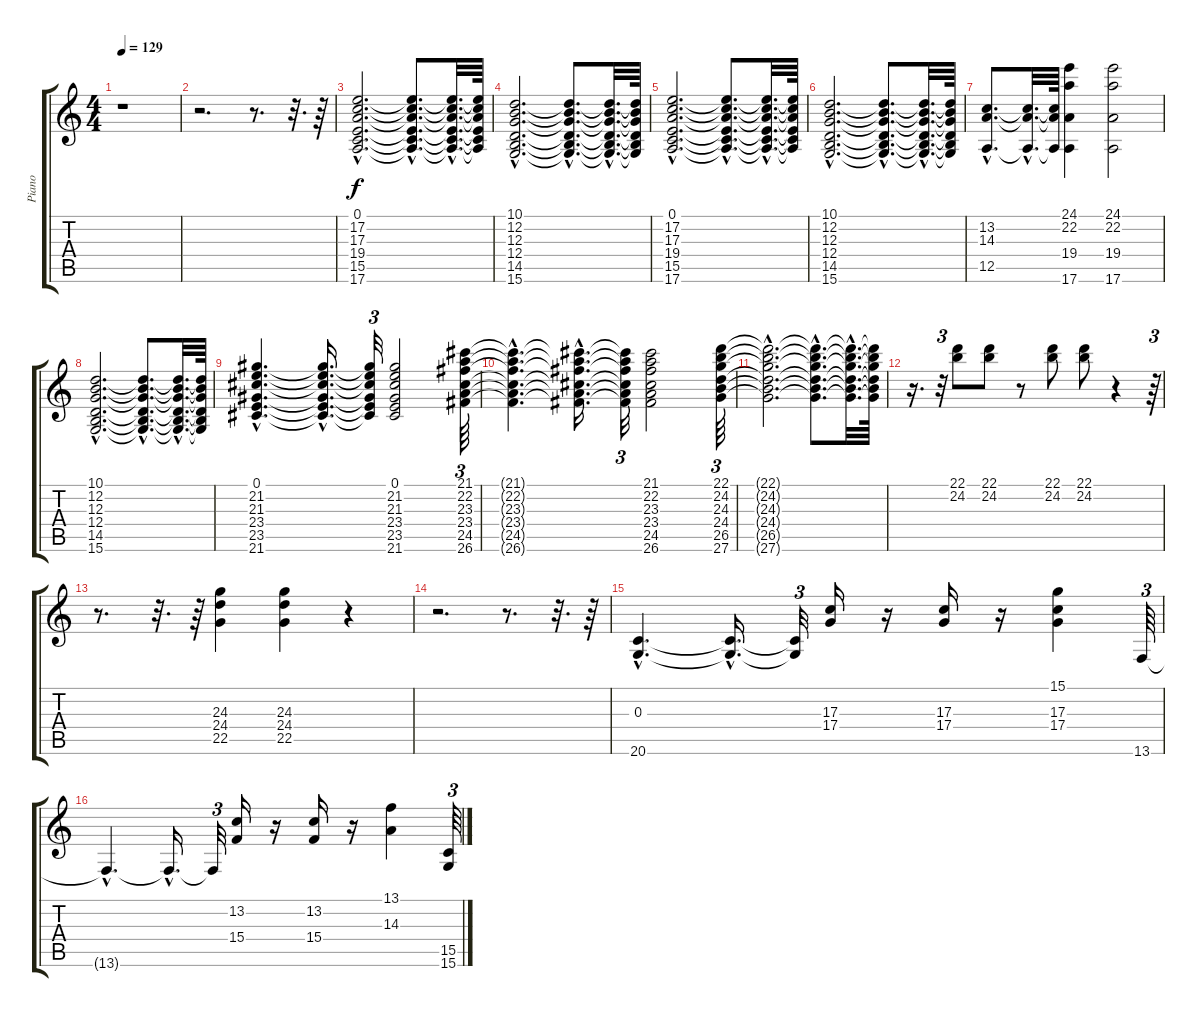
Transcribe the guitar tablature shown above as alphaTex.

\track ("Piano" "Piano") {instrument acousticgrandpiano}
\staff {score tabs}
\tuning (E4 B3 G3 D3 A2 E2) {hide}
\ts (4 4)
\tempo 129
\clef g2
\ks c
r.1{dy f} |
r.2{d} r.8{d} r.32{d} r.64 |
(0.1{hac} 17.2{hac} 17.3{hac} 19.4{hac} 15.5{hac} 17.6{hac}).2{d} (0.1{hac t} 17.2{hac t} 17.3{hac t} 19.4{hac t} 15.5{hac t} 17.6{hac t}).8{d} (0.1{hac t} 17.2{hac t} 17.3{hac t} 19.4{hac t} 15.5{hac t} 17.6{hac t}).32{d} (0.1{t} 17.2{t} 17.3{t} 19.4{t} 15.5{t} 17.6{t}).64 |
(10.1{hac} 12.2{hac} 12.3{hac} 12.4{hac} 14.5{hac} 15.6{hac}).2{d} (10.1{hac t} 12.2{hac t} 12.3{hac t} 12.4{hac t} 14.5{hac t} 15.6{hac t}).8{d} (10.1{hac t} 12.2{hac t} 12.3{hac t} 12.4{hac t} 14.5{hac t} 15.6{hac t}).32{d} (10.1{t} 12.2{t} 12.3{t} 12.4{t} 14.5{t} 15.6{t}).64 |
(0.1{hac} 17.2{hac} 17.3{hac} 19.4{hac} 15.5{hac} 17.6{hac}).2{d} (0.1{hac t} 17.2{hac t} 17.3{hac t} 19.4{hac t} 15.5{hac t} 17.6{hac t}).8{d} (0.1{hac t} 17.2{hac t} 17.3{hac t} 19.4{hac t} 15.5{hac t} 17.6{hac t}).32{d} (0.1{t} 17.2{t} 17.3{t} 19.4{t} 15.5{t} 17.6{t}).64 |
(10.1{hac} 12.2{hac} 12.3{hac} 12.4{hac} 14.5{hac} 15.6{hac}).2{d} (10.1{hac t} 12.2{hac t} 12.3{hac t} 12.4{hac t} 14.5{hac t} 15.6{hac t}).8{d} (10.1{hac t} 12.2{hac t} 12.3{hac t} 12.4{hac t} 14.5{hac t} 15.6{hac t}).32{d} (10.1{t} 12.2{t} 12.3{t} 12.4{t} 14.5{t} 15.6{t}).64 |
(13.2{hac} 14.3{hac} 12.5{hac}).8{d} (13.2{hac t} 14.3{hac t} 12.5{hac t}).32{d} (13.2{t} 14.3{t} 12.5{t}).64 (24.1 22.2 19.4 17.6).4 (24.1 22.2 19.4 17.6).2 |
(10.1{hac} 12.2{hac} 12.3{hac} 12.4{hac} 14.5{hac} 15.6{hac}).2{d} (10.1{hac t} 12.2{hac t} 12.3{hac t} 12.4{hac t} 14.5{hac t} 15.6{hac t}).8{d} (10.1{hac t} 12.2{hac t} 12.3{hac t} 12.4{hac t} 14.5{hac t} 15.6{hac t}).32{d} (10.1{t} 12.2{t} 12.3{t} 12.4{t} 14.5{t} 15.6{t}).64 |
(0.1{hac} 21.2{hac} 21.3{hac} 23.4{hac} 23.5{hac} 21.6{hac}).4{d} (0.1{hac t} 21.2{hac t} 21.3{hac t} 23.4{hac t} 23.5{hac t} 21.6{hac t}).16{d} (0.1{t} 21.2{t} 21.3{t} 23.4{t} 23.5{t} 21.6{t}).32{tu (3 2)} (0.1 21.2 21.3 23.4 23.5 21.6).2 (21.1 22.2 23.3 23.4 24.5 26.6).64{tu (3 2)} |
(21.1{hac t} 22.2{hac t} 23.3{hac t} 23.4{hac t} 24.5{hac t} 26.6{hac t}).4{d} (21.1{hac t} 22.2{hac t} 23.3{hac t} 23.4{hac t} 24.5{hac t} 26.6{hac t}).16{d} (21.1{t} 22.2{t} 23.3{t} 23.4{t} 24.5{t} 26.6{t}).32{tu (3 2)} (21.1 22.2 23.3 23.4 24.5 26.6).2 (22.1 24.2 24.3 24.4 26.5 27.6).64{tu (3 2)} |
(22.1{hac t} 24.2{hac t} 24.3{hac t} 24.4{hac t} 26.5{hac t} 27.6{hac t}).2{d} (22.1{hac t} 24.2{hac t} 24.3{hac t} 24.4{hac t} 26.5{hac t} 27.6{hac t}).8{d} (22.1{hac t} 24.2{hac t} 24.3{hac t} 24.4{hac t} 26.5{hac t} 27.6{hac t}).32{d} (22.1{t} 24.2{t} 24.3{t} 24.4{t} 26.5{t} 27.6{t}).64 |
r.16{d} r.32{tu (3 2)} (22.1 24.2).8 (22.1 24.2).8 r.8 (22.1 24.2).8 (22.1 24.2).8 r.4 r.64{tu (3 2)} |
r.8{d} r.32{d} r.64 (24.3 24.4 22.5).4 (24.3 24.4 22.5).4 r.4 |
r.2{d} r.8{d} r.32{d} r.64 |
(0.3{hac} 20.6{hac}).4{d} (0.3{hac t} 20.6{hac t}).16{d} (0.3{t} 20.6{t}).32{tu (3 2)} (17.3 17.4).16 r.16 (17.3 17.4).16 r.16 (15.1 17.3 17.4).4 13.6.64{tu (3 2)} |
13.6{hac t}.4{d} 13.6{hac t}.16{d} 13.6{t}.32{tu (3 2)} (13.2 15.4).16 r.16 (13.2 15.4).16 r.16 (13.1 14.3).4 (15.5 15.6).64{tu (3 2)}
